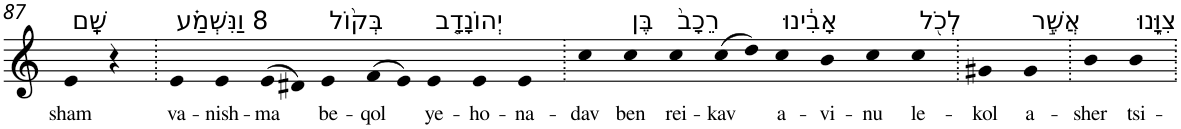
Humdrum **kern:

**kern	**text
*part1	*part1
*staff1	*staff1
*I"Piano	*
*I'Pno	*
!!LO:PB:g=z
*clefG2	*
*k[]	*
=87	=87
!LO:TX:a:t=שָֽׁם	!
!	!LO:LY:b
4e	sham
4r	.
=88.	=88.
!LO:TX:a:t=8 וַנִּשְׁמַ֗ע	!
!	!LO:LY:b
4e	va-
!	!LO:LY:b
4e	-nish-
!	!LO:LY:b
(>8e	-ma
8d#X)	.
!LO:TX:a:t=בְּק֨וֹל	!
!	!LO:LY:b
4e	be-
!	!LO:LY:b
(>8f	-qol
8e)	.
!LO:TX:a:t=יְהוֹנָדָ֤ב	!
!	!LO:LY:b
4e	ye-
!	!LO:LY:b
4e	-ho-
!	!LO:LY:b
4e	-na-
=89.	=89.
!	!LO:LY:b
4cc	-dav
!LO:TX:a:t=בֶּן	!
!	!LO:LY:b
4cc	ben
!LO:TX:a:t=רֵכָב֙	!
!	!LO:LY:b
4cc	rei-
!	!LO:LY:b
(>8cc	-kav
8dd)	.
!LO:TX:a:t=אָבִ֔ינוּ	!
!	!LO:LY:b
4cc	a-
!	!LO:LY:b
4b	-vi-
!	!LO:LY:b
4cc	-nu
!LO:TX:a:t=לְכֹ֖ל	!
!	!LO:LY:b
4cc	le-
=90.	=90.
!	!LO:LY:b
4g#X	-kol
!LO:TX:a:t=אֲשֶׁ֣ר	!
!	!LO:LY:b
4g#	a-
=91.	=91.
!	!LO:LY:b
4b	-sher
!LO:TX:a:t=צִוָּ֑נוּ	!
!	!LO:LY:b
4b	tsi-
=.	=.
*-	*-
